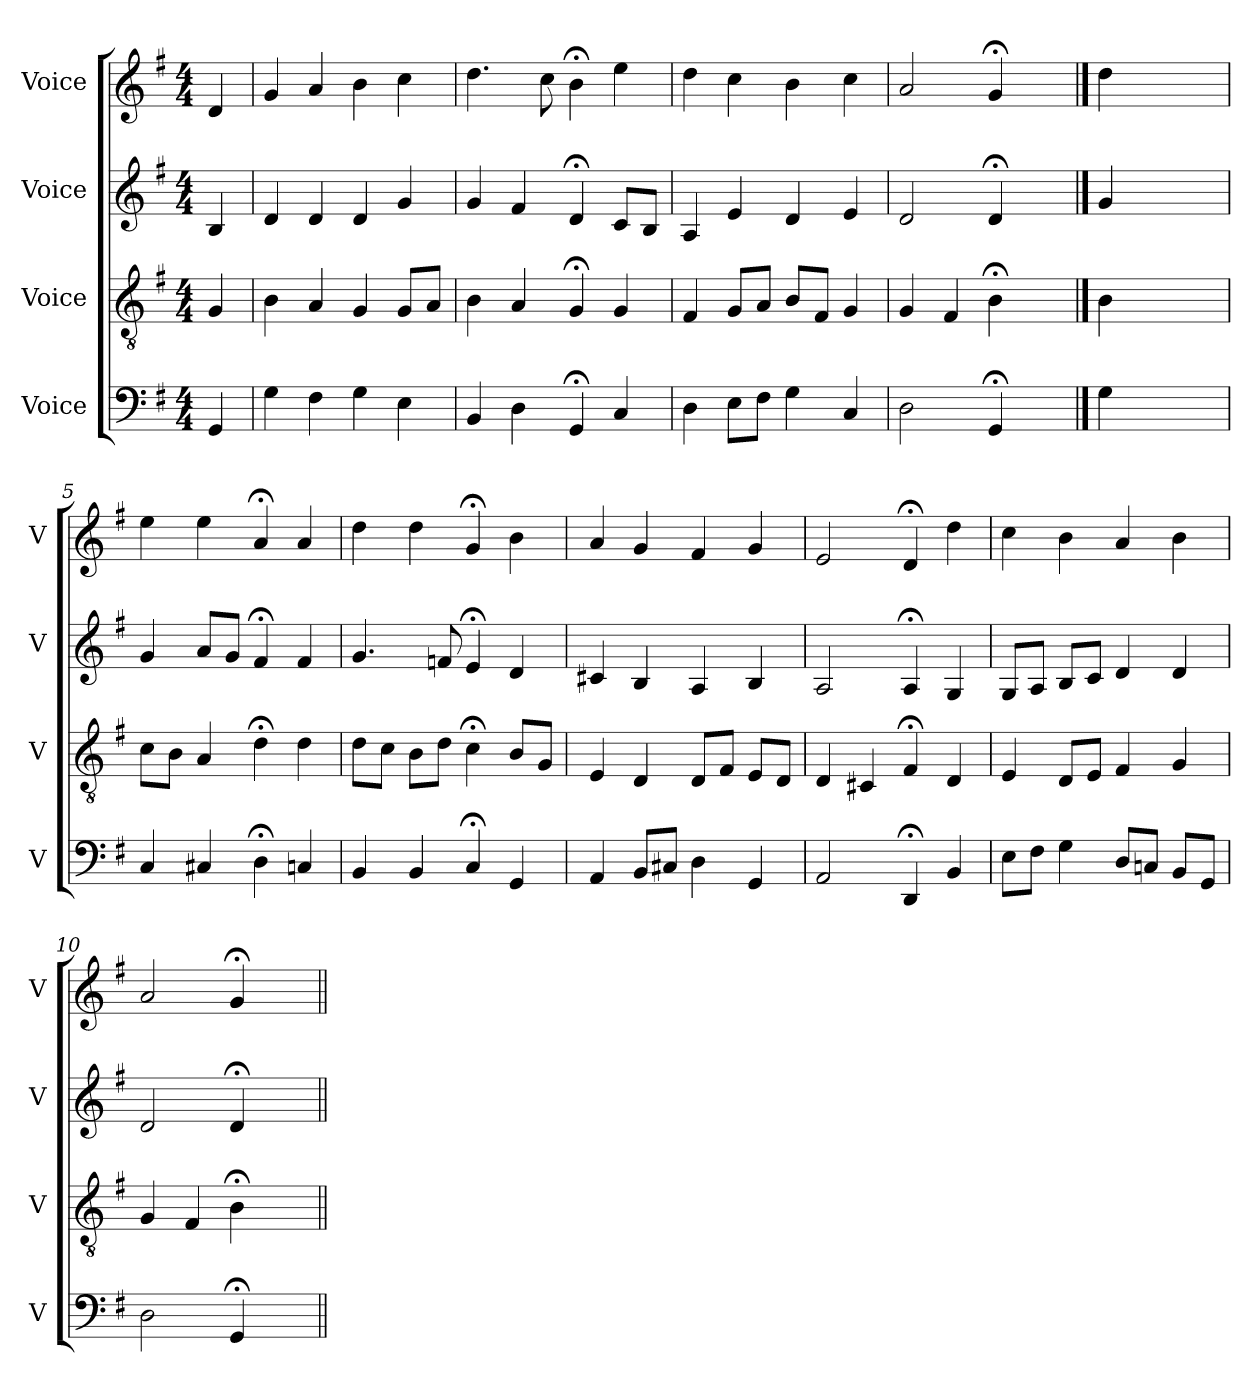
**kern	**kern	**kern	**kern
*part4	*part3	*part2	*part1
*staff4	*staff3	*staff2	*staff1
*I"Voice	*I"Voice	*I"Voice	*I"Voice
*I'V	*I'V	*I'V	*I'V
*clefF4	*clefGv2	*clefG2	*clefG2
*k[f#]	*k[f#]	*k[f#]	*k[f#]
*M4/4	*M4/4	*M4/4	*M4/4
*MM100	*MM100	*MM100	*MM100
=	=	=	=
4GG/	4G/	4B/	4d/
=1	=1	=1	=1
4G\	4B\	4d/	4g/
4F#\	4A/	4d/	4a/
4G\	4G/	4d/	4b\
4E\	8G/L	4g/	4cc\
.	8A/J	.	.
=2	=2	=2	=2
4BB/	4B\	4g/	4.dd\
4D\	4A/	4f#/	.
.	.	.	8cc\
4GG;/	4G;/	4d;/	4b;\
4C/	4G/	8c/L	4ee\
.	.	8B/J	.
=3	=3	=3	=3
4D\	4F#/	4A/	4dd\
8E\L	8G/L	4e/	4cc\
8F#\J	8A/J	.	.
4G\	8B/L	4d/	4b\
.	8F#/J	.	.
4C/	4G/	4e/	4cc\
=4	=4	=4	=4
2D\	4G/	2d/	2a/
.	4F#/	.	.
4GG;/	4B;\	4d;/	4g;/
4ryy	4ryy	4ryy	4ryy
==	==	==	==
4G\	4B\	4g/	4dd\
2.ryy	2.ryy	2.ryy	2.ryy
!!LO:LB:g=z
=5	=5	=5	=5
4C/	8c\L	4g/	4ee\
.	8B\J	.	.
4C#X/	4A/	8a/L	4ee\
.	.	8g/J	.
4D;\	4d;\	4f#;/	4a;/
4Cn/	4d\	4f#/	4a/
=6	=6	=6	=6
4BB/	8d\L	4.g/	4dd\
.	8c\J	.	.
4BB/	8B\L	.	4dd\
.	8d\J	8fn/	.
4C;/	4c;\	4e;/	4g;/
4GG/	8B/L	4d/	4b\
.	8G/J	.	.
=7	=7	=7	=7
4AA/	4E/	4c#X/	4a/
8BB/L	4D/	4B/	4g/
8C#X/J	.	.	.
4D\	8D/L	4A/	4f#/
.	8F#/J	.	.
4GG/	8E/L	4B/	4g/
.	8D/J	.	.
=8	=8	=8	=8
2AA/	4D/	2A/	2e/
.	4C#X/	.	.
4DD;/	4F#;/	4A;/	4d;/
4BB/	4D/	4G/	4dd\
!!LO:LB:g=z
=9	=9	=9	=9
8E\L	4E/	8G/L	4cc\
8F#\J	.	8A/J	.
4G\	8D/L	8B/L	4b\
.	8E/J	8c/J	.
8D/L	4F#/	4d/	4a/
8Cn/J	.	.	.
8BB/L	4G/	4d/	4b\
8GG/J	.	.	.
=10	=10	=10	=10
2D\	4G/	2d/	2a/
.	4F#/	.	.
4GG;/	4B;\	4d;/	4g;/
4ryy	4ryy	4ryy	4ryy
=||	=||	=||	=||
*-	*-	*-	*-
